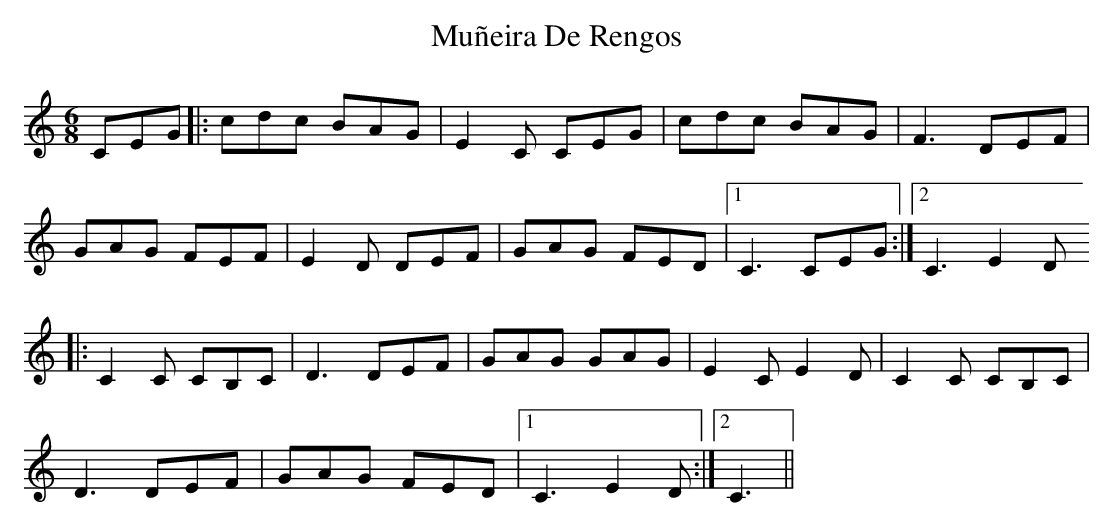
X:1
T: Muñeira De Rengos
M: 6/8
L: 1/8
K: Cmaj
CEG|:cdc BAG|E2 C CEG|cdc BAG|F3 DEF|
GAG FEF|E2 D DEF|GAG FED|1 C3 CEG:|2 C3 E2D
|:C2 C CB,C|D3 DEF|GAG GAG|E2 C E2D|C2 C CB,C|
D3 DEF|GAG FED|1 C3 E2D:|2 C3||
